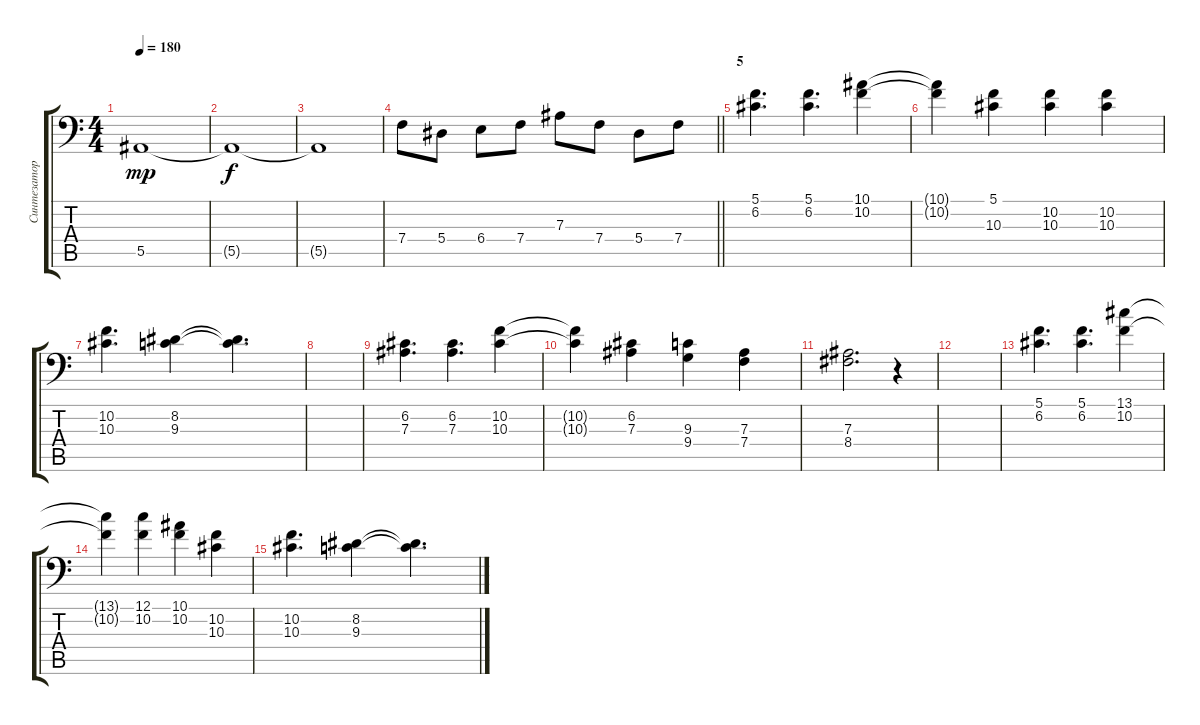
\track ("Синтезатор 2" "Синтезатор") {instrument stringensemble1}
\staff {score tabs}
\tuning (C4 G3 Eb3 Bb2 F2 Bb1) {hide}
\ts (4 4)
\tempo 180
\clef f4
\ks c
5.5.1{dy mp} |
5.5{t}.1{dy f} |
5.5{t}.1 |
\barLineRight lightlight
7.4.8 5.4.8 6.4.8 7.4.8 7.3.8 7.4.8 5.4.8 7.4.8 |
\section ("" "5")
(5.1 6.2).4{d} (5.1 6.2).4{d} (10.1 10.2).4 |
(10.1{t} 10.2{t}).4 (5.1 10.3).4 (10.2 10.3).4 (10.2 10.3).4 |
(10.2 10.3).4{d} (8.2 9.3).4 (8.2{t} 9.3{t}).4{d} |
|
(6.2 7.3).4{d} (6.2 7.3).4{d} (10.2 10.3).4 |
(10.2{t} 10.3{t}).4 (6.2 7.3).4 (9.3 9.4).4 (7.3 7.4).4 |
(7.3 8.4).2{d} r.4 |
|
(5.1 6.2).4{d} (5.1 6.2).4{d} (13.1 10.2).4 |
(13.1{t} 10.2{t}).4 (12.1 10.2).4 (10.1 10.2).4 (10.2 10.3).4 |
(10.2 10.3).4{d} (8.2 9.3).4 (8.2{t} 9.3{t}).4{d}
